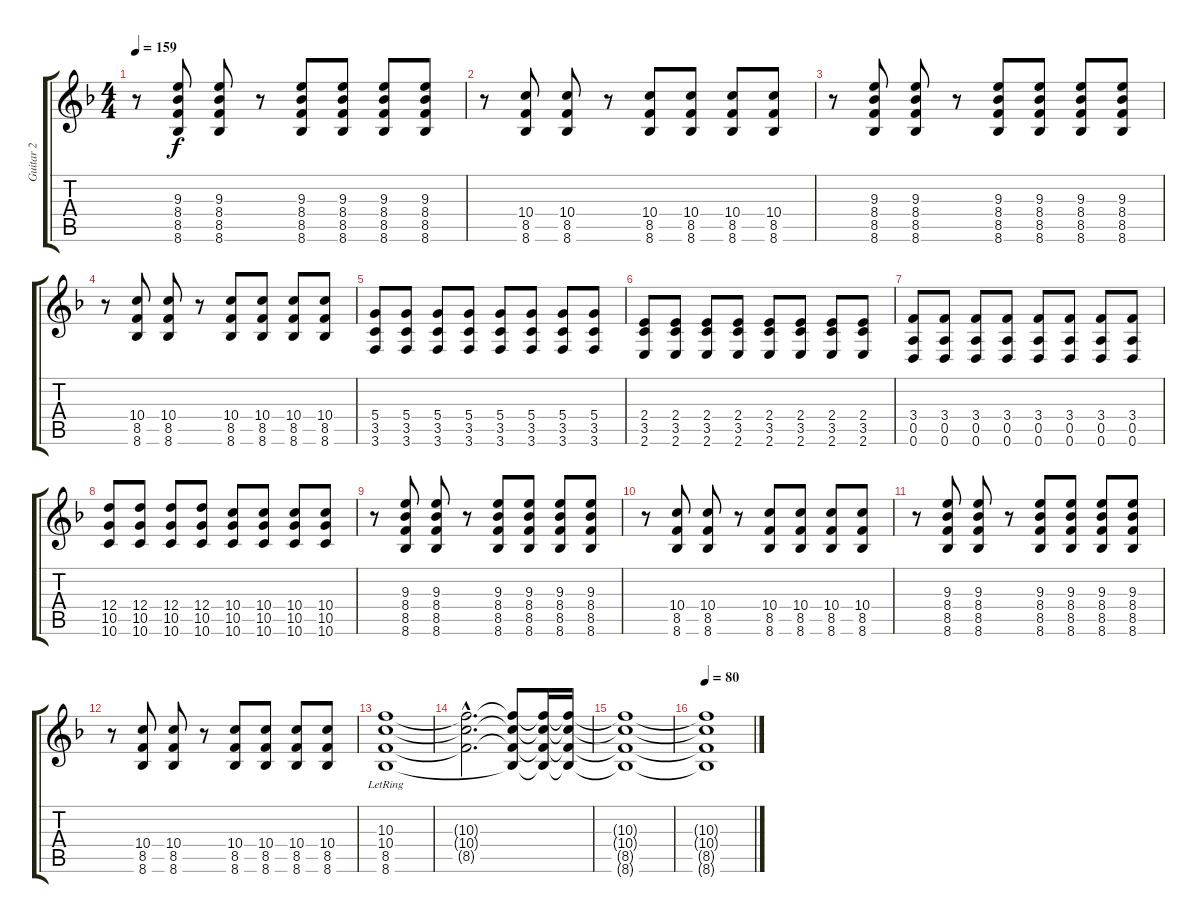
\track ("Guitar 2" "Guitar 2") {instrument distortionguitar}
\staff {score tabs}
\tuning (E4 B3 G3 D3 A2 D2) {hide}
\ts (4 4)
\tempo 159
\clef g2
\ks f
r.8{dy f} (9.3 8.4 8.5 8.6).8 (9.3 8.4 8.5 8.6).8 r.8 (9.3 8.4 8.5 8.6).8 (9.3 8.4 8.5 8.6).8 (9.3 8.4 8.5 8.6).8 (9.3 8.4 8.5 8.6).8 |
r.8 (10.4 8.5 8.6).8 (10.4 8.5 8.6).8 r.8 (10.4 8.5 8.6).8 (10.4 8.5 8.6).8 (10.4 8.5 8.6).8 (10.4 8.5 8.6).8 |
r.8 (9.3 8.4 8.5 8.6).8 (9.3 8.4 8.5 8.6).8 r.8 (9.3 8.4 8.5 8.6).8 (9.3 8.4 8.5 8.6).8 (9.3 8.4 8.5 8.6).8 (9.3 8.4 8.5 8.6).8 |
r.8 (10.4 8.5 8.6).8 (10.4 8.5 8.6).8 r.8 (10.4 8.5 8.6).8 (10.4 8.5 8.6).8 (10.4 8.5 8.6).8 (10.4 8.5 8.6).8 |
(5.4 3.5 3.6).8 (5.4 3.5 3.6).8 (5.4 3.5 3.6).8 (5.4 3.5 3.6).8 (5.4 3.5 3.6).8 (5.4 3.5 3.6).8 (5.4 3.5 3.6).8 (5.4 3.5 3.6).8 |
(2.4 3.5 2.6).8 (2.4 3.5 2.6).8 (2.4 3.5 2.6).8 (2.4 3.5 2.6).8 (2.4 3.5 2.6).8 (2.4 3.5 2.6).8 (2.4 3.5 2.6).8 (2.4 3.5 2.6).8 |
(3.4 0.5 0.6).8 (3.4 0.5 0.6).8 (3.4 0.5 0.6).8 (3.4 0.5 0.6).8 (3.4 0.5 0.6).8 (3.4 0.5 0.6).8 (3.4 0.5 0.6).8 (3.4 0.5 0.6).8 |
(12.4 10.5 10.6).8 (12.4 10.5 10.6).8 (12.4 10.5 10.6).8 (12.4 10.5 10.6).8 (10.4 10.5 10.6).8 (10.4 10.5 10.6).8 (10.4 10.5 10.6).8 (10.4 10.5 10.6).8 |
r.8 (9.3 8.4 8.5 8.6).8 (9.3 8.4 8.5 8.6).8 r.8 (9.3 8.4 8.5 8.6).8 (9.3 8.4 8.5 8.6).8 (9.3 8.4 8.5 8.6).8 (9.3 8.4 8.5 8.6).8 |
r.8 (10.4 8.5 8.6).8 (10.4 8.5 8.6).8 r.8 (10.4 8.5 8.6).8 (10.4 8.5 8.6).8 (10.4 8.5 8.6).8 (10.4 8.5 8.6).8 |
r.8 (9.3 8.4 8.5 8.6).8 (9.3 8.4 8.5 8.6).8 r.8 (9.3 8.4 8.5 8.6).8 (9.3 8.4 8.5 8.6).8 (9.3 8.4 8.5 8.6).8 (9.3 8.4 8.5 8.6).8 |
r.8 (10.4 8.5 8.6).8 (10.4 8.5 8.6).8 r.8 (10.4 8.5 8.6).8 (10.4 8.5 8.6).8 (10.4 8.5 8.6).8 (10.4 8.5 8.6).8 |
(10.3{lr} 10.4 8.5{lr} 8.6).1 |
(10.3{hac t} 10.4{hac t} 8.5{hac t}).2{d} (10.3{t} 10.4{t} 8.5{t} 8.6{t}).8 (10.3{t} 10.4{t} 8.5{t} 8.6{t}).16 (10.3{t} 10.4{t} 8.5{t} 8.6{t}).16 |
(10.3{t} 10.4{t} 8.5{t} 8.6{t}).1 |
\tempo 80
(10.3{t} 10.4{t} 8.5{t} 8.6{t}).1
